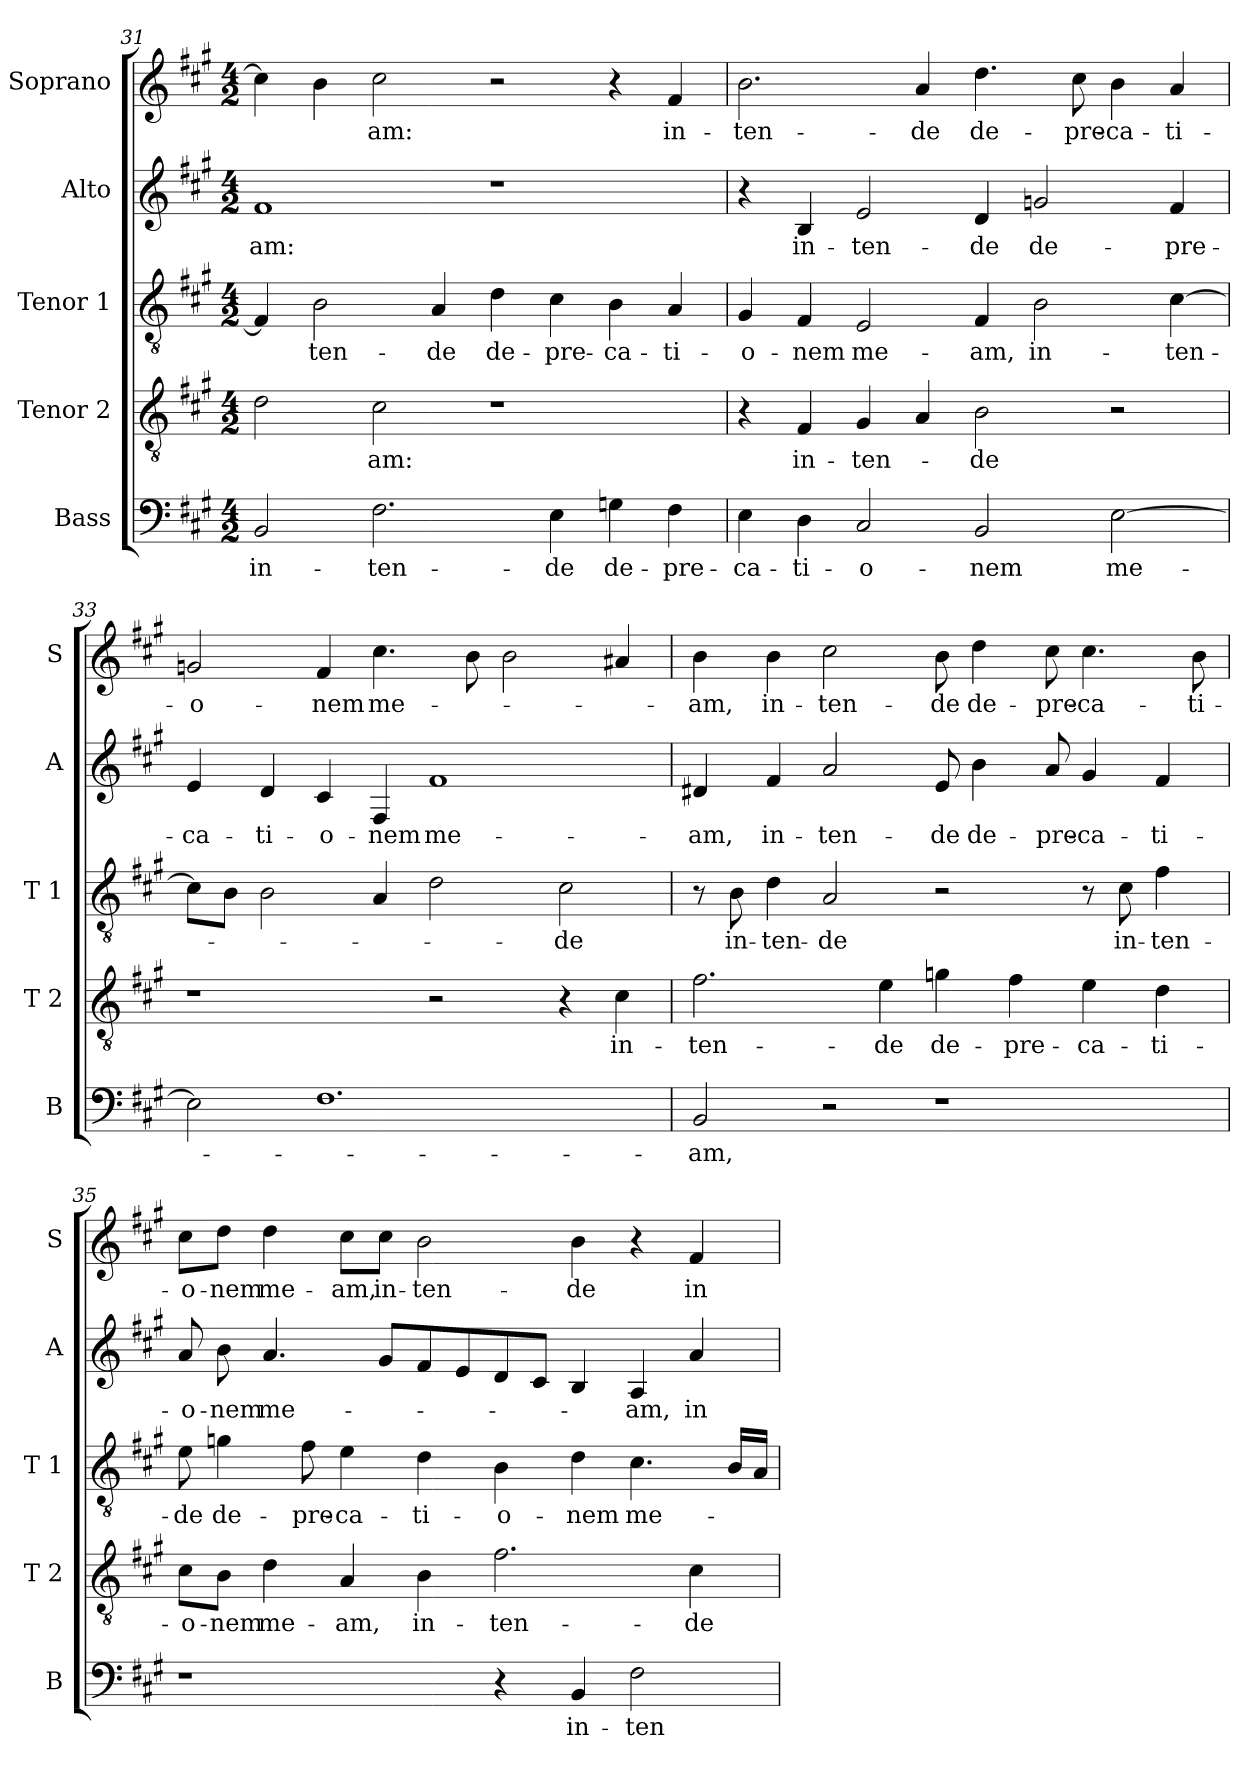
**kern	**text	**kern	**text	**kern	**text	**kern	**text	**kern	**text
*part5	*part5	*part4	*part4	*part3	*part3	*part2	*part2	*part1	*part1
*staff5	*staff5	*staff4	*staff4	*staff3	*staff3	*staff2	*staff2	*staff1	*staff1
*I"Bass	*	*I"Tenor 2	*	*I"Tenor 1	*	*I"Alto	*	*I"Soprano	*
*I'B	*	*I'T 2	*	*I'T 1	*	*I'A	*	*I'S	*
!!LO:LB:g=z
*clefF4	*	*clefGv2	*	*clefGv2	*	*clefG2	*	*clefG2	*
*k[f#c#g#]	*	*k[f#c#g#]	*	*k[f#c#g#]	*	*k[f#c#g#]	*	*k[f#c#g#]	*
*A:	*	*A:	*	*A:	*	*A:	*	*A:	*
*M4/2	*	*M4/2	*	*M4/2	*	*M4/2	*	*M4/2	*
=31	=31	=31	=31	=31	=31	=31	=31	=31	=31
!	!LO:LY:b	!	!	!	!	!	!LO:LY:b	!	!
2BB/	in-	2d\	.	4F#/]	.	1f#	-am:	4cc#\]	.
!	!	!	!	!	!LO:LY:b	!	!	!	!
.	.	.	.	2B\	-ten-	.	.	4b\	.
!	!LO:LY:b	!	!LO:LY:b	!	!	!	!	!	!LO:LY:b
2.F#\	-ten-	2c#\	-am:	.	.	.	.	2cc#\	-am:
!	!	!	!	!	!LO:LY:b	!	!	!	!
.	.	.	.	4A/	-de	.	.	.	.
!	!	!	!	!	!LO:LY:b	!	!	!	!
.	.	1r	.	4d\	de-	1r	.	2r	.
!	!LO:LY:b	!	!	!	!LO:LY:b	!	!	!	!
4E\	-de	.	.	4c#\	-pre-	.	.	.	.
!	!LO:LY:b	!	!	!	!LO:LY:b	!	!	!	!
4Gn\	de-	.	.	4B\	-ca-	.	.	4r	.
!	!LO:LY:b	!	!	!	!LO:LY:b	!	!	!	!LO:LY:b
4F#\	-pre-	.	.	4A/	-ti-	.	.	4f#/	in-
=32	=32	=32	=32	=32	=32	=32	=32	=32	=32
!	!LO:LY:b	!	!	!	!LO:LY:b	!	!	!	!LO:LY:b
4E\	-ca-	4r	.	4G#/	-o-	4r	.	2.b\	-ten-
!	!LO:LY:b	!	!LO:LY:b	!	!LO:LY:b	!	!LO:LY:b	!	!
4D\	-ti-	4F#/	in-	4F#/	-nem	4B/	in-	.	.
!	!LO:LY:b	!	!LO:LY:b	!	!LO:LY:b	!	!LO:LY:b	!	!
2C#/	-o-	4G#/	-ten-	2E/	me-	2e/	-ten-	.	.
!	!	!	!	!	!	!	!	!	!LO:LY:b
.	.	4A/	.	.	.	.	.	4a/	-de
!	!LO:LY:b	!	!LO:LY:b	!	!LO:LY:b	!	!LO:LY:b	!	!LO:LY:b
2BB/	-nem	2B\	-de	4F#/	-am,	4d/	-de	4.dd\	de-
!	!	!	!	!	!LO:LY:b	!	!LO:LY:b	!	!
.	.	.	.	2B\	in-	2gn/	de-	.	.
!	!	!	!	!	!	!	!	!	!LO:LY:b
.	.	.	.	.	.	.	.	8cc#\	-pre-
!	!LO:LY:b	!	!	!	!	!	!	!	!LO:LY:b
[2E\	me-	2r	.	.	.	.	.	4b\	-ca-
!	!	!	!	!	!LO:LY:b	!	!LO:LY:b	!	!LO:LY:b
.	.	.	.	[4c#\	-ten-	4f#/	-pre-	4a/	-ti-
=33	=33	=33	=33	=33	=33	=33	=33	=33	=33
!	!	!	!	!	!	!	!LO:LY:b	!	!LO:LY:b
2E\]	.	1r	.	8c#\L]	.	4e/	-ca-	2gn/	-o-
.	.	.	.	8B\J	.	.	.	.	.
!	!	!	!	!	!	!	!LO:LY:b	!	!
.	.	.	.	2B\	.	4d/	-ti-	.	.
!	!	!	!	!	!	!	!LO:LY:b	!	!LO:LY:b
1.F#	.	.	.	.	.	4c#/	-o-	4f#/	-nem
!	!	!	!	!	!	!	!LO:LY:b	!	!LO:LY:b
.	.	.	.	4A/	.	4F#/	-nem	4.cc#\	me-
!	!	!	!	!	!	!	!LO:LY:b	!	!
.	.	2r	.	2d\	.	1f#	me-	.	.
.	.	.	.	.	.	.	.	8b\	.
.	.	.	.	.	.	.	.	2b\	.
!	!	!	!	!	!LO:LY:b	!	!	!	!
.	.	4r	.	2c#\	-de	.	.	.	.
!	!	!	!LO:LY:b	!	!	!	!	!	!
.	.	4c#\	in-	.	.	.	.	4a#X/	.
!!LO:LB:g=z
=34	=34	=34	=34	=34	=34	=34	=34	=34	=34
!	!LO:LY:b	!	!LO:LY:b	!	!	!	!LO:LY:b	!	!LO:LY:b
2BB/	-am,	2.f#\	-ten-	8r	.	4d#X/	-am,	4b\	-am,
!	!	!	!	!	!LO:LY:b	!	!	!	!
.	.	.	.	8B\	in-	.	.	.	.
!	!	!	!	!	!LO:LY:b	!	!LO:LY:b	!	!LO:LY:b
.	.	.	.	4d\	-ten-	4f#/	in-	4b\	in-
!	!	!	!	!	!LO:LY:b	!	!LO:LY:b	!	!LO:LY:b
2r	.	.	.	2A/	-de	2a/	-ten-	2cc#\	-ten-
!	!	!	!LO:LY:b	!	!	!	!	!	!
.	.	4e\	-de	.	.	.	.	.	.
!	!	!	!LO:LY:b	!	!	!	!LO:LY:b	!	!LO:LY:b
1r	.	4gn\	de-	2r	.	8e/	-de	8b\	-de
!	!	!	!	!	!	!	!LO:LY:b	!	!LO:LY:b
.	.	.	.	.	.	4b\	de-	4dd\	de-
!	!	!	!LO:LY:b	!	!	!	!	!	!
.	.	4f#\	-pre-	.	.	.	.	.	.
!	!	!	!	!	!	!	!LO:LY:b	!	!LO:LY:b
.	.	.	.	.	.	8a/	-pre-	8cc#\	-pre-
!	!	!	!LO:LY:b	!	!	!	!LO:LY:b	!	!LO:LY:b
.	.	4e\	-ca-	8r	.	4g#/	-ca-	4.cc#\	-ca-
!	!	!	!	!	!LO:LY:b	!	!	!	!
.	.	.	.	8c#\	in-	.	.	.	.
!	!	!	!LO:LY:b	!	!LO:LY:b	!	!LO:LY:b	!	!
.	.	4d\	-ti-	4f#\	-ten-	4f#/	-ti-	.	.
!	!	!	!	!	!	!	!	!	!LO:LY:b
.	.	.	.	.	.	.	.	8b\	-ti-
=35	=35	=35	=35	=35	=35	=35	=35	=35	=35
!	!	!	!LO:LY:b	!	!LO:LY:b	!	!LO:LY:b	!	!LO:LY:b
1r	.	8c#\L	-o-	8e\	-de	8a/	-o-	8cc#\L	-o-
!	!	!	!LO:LY:b	!	!LO:LY:b	!	!LO:LY:b	!	!LO:LY:b
.	.	8B\J	-nem	4gn\	de-	8b\	-nem	8dd\J	-nem
!	!	!	!LO:LY:b	!	!	!	!LO:LY:b	!	!LO:LY:b
.	.	4d\	me-	.	.	4.a/	me-	4dd\	me-
!	!	!	!	!	!LO:LY:b	!	!	!	!
.	.	.	.	8f#\	-pre-	.	.	.	.
!	!	!	!LO:LY:b	!	!LO:LY:b	!	!	!	!LO:LY:b
.	.	4A/	-am,	4e\	-ca-	.	.	8cc#\L	-am,
!	!	!	!	!	!	!	!	!	!LO:LY:b
.	.	.	.	.	.	8g#/L	.	8cc#\J	in-
!	!	!	!LO:LY:b	!	!LO:LY:b	!	!	!	!LO:LY:b
.	.	4B\	in-	4d\	-ti-	8f#/	.	2b\	-ten-
.	.	.	.	.	.	8e/	.	.	.
!	!	!	!LO:LY:b	!	!LO:LY:b	!	!	!	!
4r	.	2.f#\	-ten-	4B\	-o-	8d/	.	.	.
.	.	.	.	.	.	8c#/J	.	.	.
!	!LO:LY:b	!	!	!	!LO:LY:b	!	!	!	!LO:LY:b
4BB/	in-	.	.	4d\	-nem	4B/	.	4b\	-de
!	!LO:LY:b	!	!	!	!LO:LY:b	!	!LO:LY:b	!	!
2F#\	-ten-	.	.	4.c#\	me-	4A/	-am,	4r	.
!	!	!	!LO:LY:b	!	!	!	!LO:LY:b	!	!LO:LY:b
.	.	4c#\	-de	.	.	4a/	in-	4f#/	in-
.	.	.	.	16B/LL	.	.	.	.	.
.	.	.	.	16A/JJ	.	.	.	.	.
=	=	=	=	=	=	=	=	=	=
*-	*-	*-	*-	*-	*-	*-	*-	*-	*-
